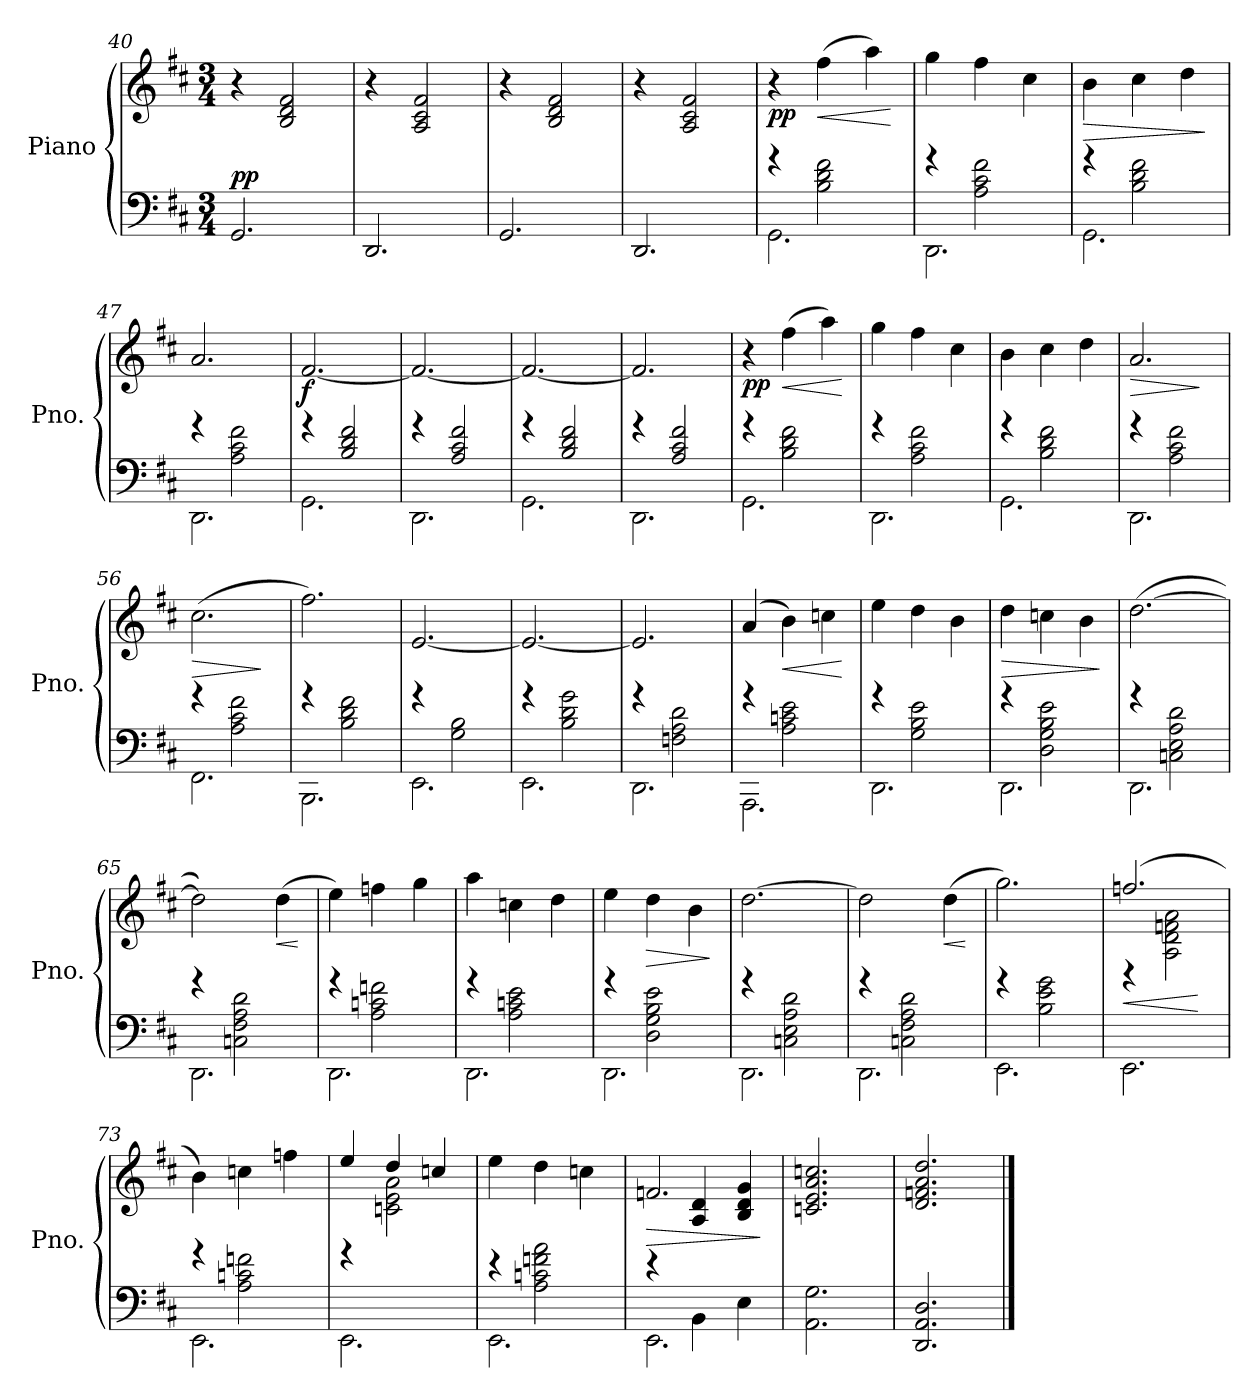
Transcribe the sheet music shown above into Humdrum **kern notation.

**kern	**kern	**dynam
*part1	*part1	*part1
*staff2	*staff1	*staff1/2
*I"Piano	*	*
*I'Pno.	*	*
!!LO:PB:g=z
*clefF4	*clefG2	*
*k[f#c#]	*k[f#c#]	*
*M3/4	*M3/4	*
=40	=40	=40
!	!	!LO:DY:a=2
2.GG/	4r	pp
.	2B/ 2d/ 2f#/	.
=41	=41	=41
2.DD/	4r	.
.	2A/ 2c#/ 2f#/	.
=42	=42	=42
2.GG/	4r	.
.	2B/ 2d/ 2f#/	.
=43	=43	=43
2.DD/	4r	.
.	2A/ 2c#/ 2f#/	.
=44	=44	=44
*^	*	*
!	!	!	!LO:DY:b
2.GG\	4rg	4r	pp
!	!	!	!LO:HP:b
.	2B\ 2d\ 2f#\	(4ff#\	<
.	.	4aa\)	.
*v	*v	*	*
.	.	[
=45	=45	=45
*^	*	*
2.DD\	4rg	4gg\	.
.	2A\ 2c#\ 2f#\	4ff#\	.
.	.	4cc#\	.
=46	=46	=46	=46
!	!	!	!LO:HP:b
2.GG\	4rg	4b\	>
.	2B\ 2d\ 2f#\	4cc#\	.
.	.	4dd\	.
*v	*v	*	*
.	.	]
=47	=47	=47
*^	*	*
2.DD\	4rg	2.a/	.
.	2A\ 2c#\ 2f#\	.	.
!!LO:LB:g=z
=48	=48	=48	=48
!	!	!	!LO:DY:b
2.GG\	4rg	[2.f#/	f
.	2B/ 2d/ 2f#/	.	.
=49	=49	=49	=49
2.DD\	4rg	2.f#/_	.
.	2A/ 2c#/ 2f#/	.	.
=50	=50	=50	=50
2.GG\	4rg	2.f#/_	.
.	2B/ 2d/ 2f#/	.	.
=51	=51	=51	=51
2.DD\	4rg	2.f#/]	.
.	2A/ 2c#/ 2f#/	.	.
=52	=52	=52	=52
!	!	!	!LO:DY:b
2.GG\	4rg	4r	pp
!	!	!	!LO:HP:b
.	2B\ 2d\ 2f#\	(4ff#\	<
.	.	4aa\)	.
*v	*v	*	*
.	.	[
=53	=53	=53
*^	*	*
2.DD\	4rg	4gg\	.
.	2A\ 2c#\ 2f#\	4ff#\	.
.	.	4cc#\	.
=54	=54	=54	=54
2.GG\	4rg	4b\	.
.	2B\ 2d\ 2f#\	4cc#\	.
.	.	4dd\	.
=55	=55	=55	=55
!	!	!	!LO:HP:b
2.DD\	4rg	2.a/	>
.	2A\ 2c#\ 2f#\	.	.
*v	*v	*	*
.	.	]
!!LO:LB:g=z
=56	=56	=56
*^	*	*
!	!	!	!LO:HP:b
2.FF#\	4rg	(2.cc#\	>
.	2A\ 2c#\ 2f#\	.	.
*v	*v	*	*
.	.	]
=57	=57	=57
*^	*	*
2.BBB\	4rg	2.ff#\)	.
.	2B\ 2d\ 2f#\	.	.
=58	=58	=58	=58
2.EE\	4rg	[2.e/	.
.	2G\ 2B\	.	.
=59	=59	=59	=59
2.EE\	4rg	2.e/_	.
.	2B\ 2d\ 2g\	.	.
=60	=60	=60	=60
2.DD\	4rg	2.e/]	.
.	2Fn\ 2A\ 2d\	.	.
=61	=61	=61	=61
2.AAA\	4rg	(4a/	.
!	!	!	!LO:HP:b
.	2A\ 2cn\ 2e\	4b\)	<
.	.	4ccn\	.
*v	*v	*	*
.	.	[
=62	=62	=62
*^	*	*
2.DD\	4rg	4ee\	.
.	2G\ 2B\ 2e\	4dd\	.
.	.	4b\	.
=63	=63	=63	=63
!	!	!	!LO:HP:b
2.DD\	4rg	4dd\	>
.	2D\ 2G\ 2B\ 2e\	4ccn\	.
.	.	4b\	.
*v	*v	*	*
.	.	]
!!LO:LB:g=z
=64	=64	=64
*^	*	*
2.DD\	4rg	(>[2.dd\	.
.	2Cn\ 2E\ 2A\ 2d\	.	.
=65	=65	=65	=65
2.DD\	4rg	2dd\])	.
.	2Cn\ 2F#\ 2A\ 2d\	.	.
!	!	!	!LO:HP:b
.	.	(4dd\	<
*v	*v	*	*
.	.	[
=66	=66	=66
*^	*	*
2.DD\	4rg	4ee\)	.
.	2A\ 2cn\ 2fn\	4ffn\	.
.	.	4gg\	.
=67	=67	=67	=67
2.DD\	4rg	4aa\	.
.	2A\ 2cn\ 2e\	4ccn\	.
.	.	4dd\	.
=68	=68	=68	=68
2.DD\	4rg	4ee\	.
!	!	!	!LO:HP:b
.	2D\ 2G\ 2B\ 2e\	4dd\	>
.	.	4b\	.
*v	*v	*	*
.	.	]
=69	=69	=69
*^	*	*
2.DD\	4rg	[2.dd\	.
.	2Cn\ 2E\ 2A\ 2d\	.	.
=70	=70	=70	=70
2.DD\	4rg	2dd\]	.
.	2Cn\ 2F#\ 2A\ 2d\	.	.
!	!	!	!LO:HP:b
.	.	(4dd\	<
*v	*v	*	*
.	.	[
=71	=71	=71
*^	*	*
2.EE\	4rg	2.gg\)	.
.	2B\ 2e\ 2g\	.	.
!!LO:LB:g=z
=72	=72	=72	=72
!	!	!	!LO:HP:b
*v	*v	*^	*
2.EE\	(2.ffn/	4rD	<
.	.	2A\ 2d\ 2fn\ 2a\	.
*	*v	*v	*
.	.	[
=73	=73	=73
*^	*	*
2.EE\	4rg	4b\)	.
.	2A\ 2cn\ 2fn\	4ccn\	.
.	.	4ffn\	.
=74	=74	=74	=74
*	*	*^	*
2.EE\	4rg	4ee/	4ryy	.
.	2ryy	4dd/	2cn\ 2e\ 2a\	.
.	.	4ccn/	.	.
*	*	*v	*v	*
=75	=75	=75	=75
2.EE\	4re	4ee\	.
.	2A\ 2cn\ 2fn\ 2a\	4dd\	.
.	.	4ccn\	.
=76	=76	=76	=76
!	!	!	!LO:HP:b
*	*	*^	*
2.EE\	4re	2.fn/	4ryy	>
.	4BB\	.	4A/ 4d/	.
.	4E\	.	4B/ 4d/ 4g/	.
*v	*v	*	*	*
*	*v	*v	*
.	.	]
=77	=77	=77
2.AA\ 2.G\	2.cn/ 2.e/ 2.a/ 2.ccn/	.
=78	=78	=78
2.DD/ 2.AA/ 2.D/	2.d/ 2.fn/ 2.a/ 2.dd/	.
==	==	==
*-	*-	*-
